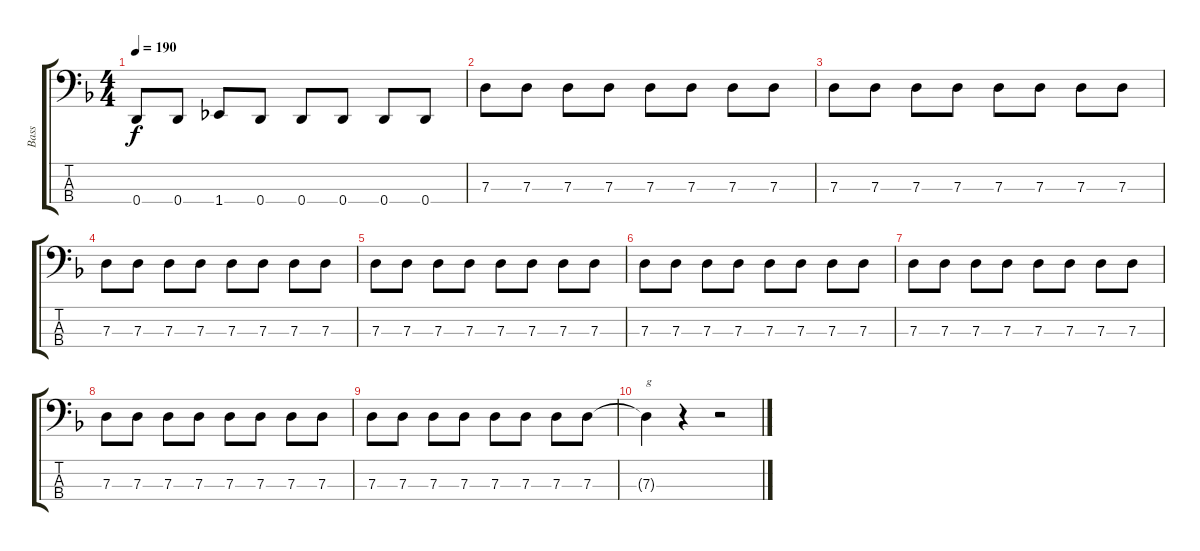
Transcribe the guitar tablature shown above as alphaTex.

\track ("Bass" "Bass") {instrument electricbasspick}
\staff {score tabs}
\tuning (F2 C2 G1 D1) {hide}
\ts (4 4)
\tempo 190
\clef f4
\ks dminor
0.4.8{dy f} 0.4.8 1.4.8 0.4.8 0.4.8 0.4.8 0.4.8 0.4.8 |
7.3.8 7.3.8 7.3.8 7.3.8 7.3.8 7.3.8 7.3.8 7.3.8 |
7.3.8 7.3.8 7.3.8 7.3.8 7.3.8 7.3.8 7.3.8 7.3.8 |
7.3.8 7.3.8 7.3.8 7.3.8 7.3.8 7.3.8 7.3.8 7.3.8 |
7.3.8 7.3.8 7.3.8 7.3.8 7.3.8 7.3.8 7.3.8 7.3.8 |
7.3.8 7.3.8 7.3.8 7.3.8 7.3.8 7.3.8 7.3.8 7.3.8 |
7.3.8 7.3.8 7.3.8 7.3.8 7.3.8 7.3.8 7.3.8 7.3.8 |
7.3.8 7.3.8 7.3.8 7.3.8 7.3.8 7.3.8 7.3.8 7.3.8 |
7.3.8 7.3.8 7.3.8 7.3.8 7.3.8 7.3.8 7.3.8 7.3.8 |
7.3{t}.4{txt "g"} r.4 r.2
